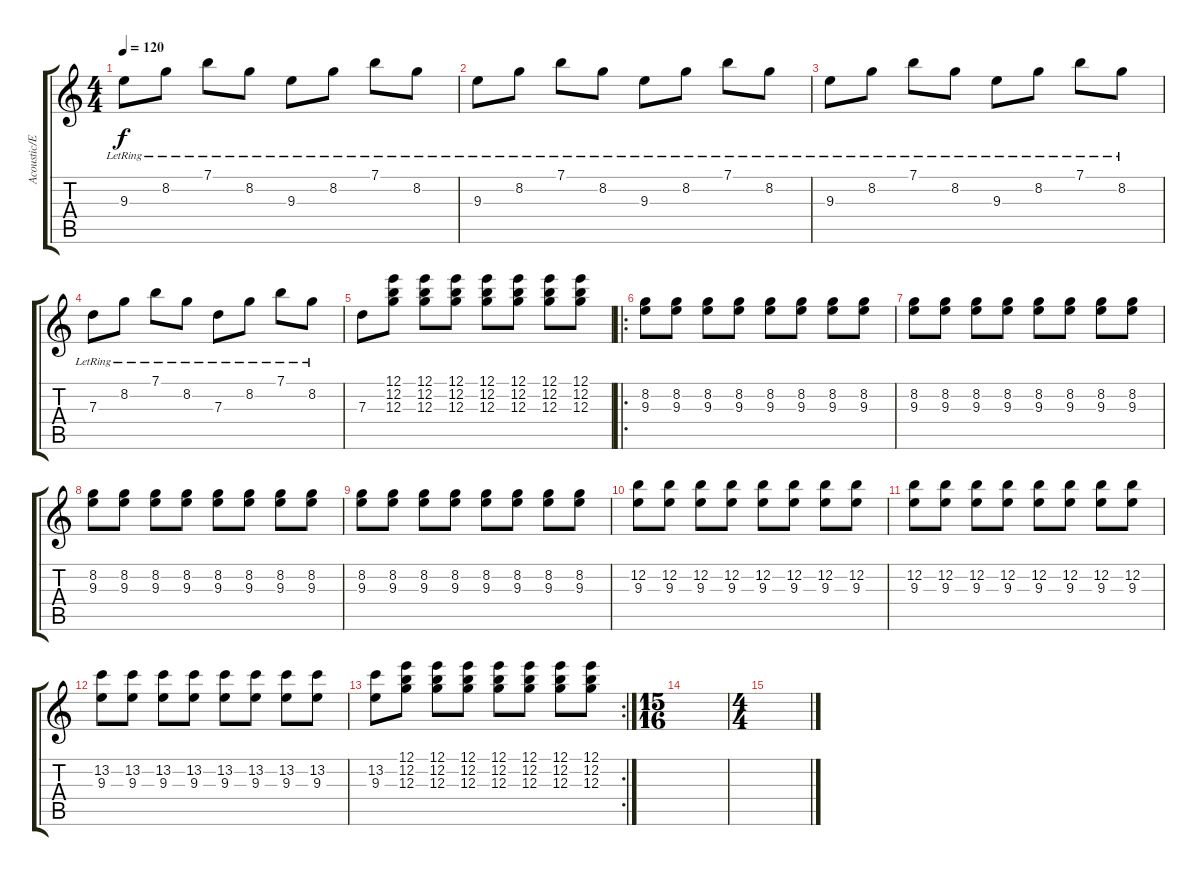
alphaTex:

\track ("Acoustic/Extra Lead" "Acoustic/E") {instrument acousticguitarsteel}
\staff {score tabs}
\tuning (E4 B3 G3 D3 A2 E2) {hide}
\ts (4 4)
\tempo 120
\clef g2
\ks c
9.3{lr}.8{dy f} 8.2{lr}.8 7.1{lr}.8 8.2{lr}.8 9.3{lr}.8 8.2{lr}.8 7.1{lr}.8 8.2{lr}.8 |
9.3{lr}.8 8.2{lr}.8 7.1{lr}.8 8.2{lr}.8 9.3{lr}.8 8.2{lr}.8 7.1{lr}.8 8.2{lr}.8 |
9.3{lr}.8 8.2{lr}.8 7.1{lr}.8 8.2{lr}.8 9.3{lr}.8 8.2{lr}.8 7.1{lr}.8 8.2{lr}.8 |
7.3{lr}.8 8.2{lr}.8 7.1{lr}.8 8.2{lr}.8 7.3{lr}.8 8.2{lr}.8 7.1{lr}.8 8.2{lr}.8 |
7.3.8 (12.1 12.2 12.3).8 (12.1 12.2 12.3).8 (12.1 12.2 12.3).8 (12.1 12.2 12.3).8 (12.1 12.2 12.3).8 (12.1 12.2 12.3).8 (12.1 12.2 12.3).8 |
\ro
(8.2 9.3).8 (8.2 9.3).8 (8.2 9.3).8 (8.2 9.3).8 (8.2 9.3).8 (8.2 9.3).8 (8.2 9.3).8 (8.2 9.3).8 |
(8.2 9.3).8 (8.2 9.3).8 (8.2 9.3).8 (8.2 9.3).8 (8.2 9.3).8 (8.2 9.3).8 (8.2 9.3).8 (8.2 9.3).8 |
(8.2 9.3).8 (8.2 9.3).8 (8.2 9.3).8 (8.2 9.3).8 (8.2 9.3).8 (8.2 9.3).8 (8.2 9.3).8 (8.2 9.3).8 |
(8.2 9.3).8 (8.2 9.3).8 (8.2 9.3).8 (8.2 9.3).8 (8.2 9.3).8 (8.2 9.3).8 (8.2 9.3).8 (8.2 9.3).8 |
(12.2 9.3).8 (12.2 9.3).8 (12.2 9.3).8 (12.2 9.3).8 (12.2 9.3).8 (12.2 9.3).8 (12.2 9.3).8 (12.2 9.3).8 |
(12.2 9.3).8 (12.2 9.3).8 (12.2 9.3).8 (12.2 9.3).8 (12.2 9.3).8 (12.2 9.3).8 (12.2 9.3).8 (12.2 9.3).8 |
(13.2 9.3).8 (13.2 9.3).8 (13.2 9.3).8 (13.2 9.3).8 (13.2 9.3).8 (13.2 9.3).8 (13.2 9.3).8 (13.2 9.3).8 |
\rc 2
(13.2 9.3).8 (12.1 12.2 12.3).8 (12.1 12.2 12.3).8 (12.1 12.2 12.3).8 (12.1 12.2 12.3).8 (12.1 12.2 12.3).8 (12.1 12.2 12.3).8 (12.1 12.2 12.3).8 |
\ts (15 16)
|
\ts (4 4)
